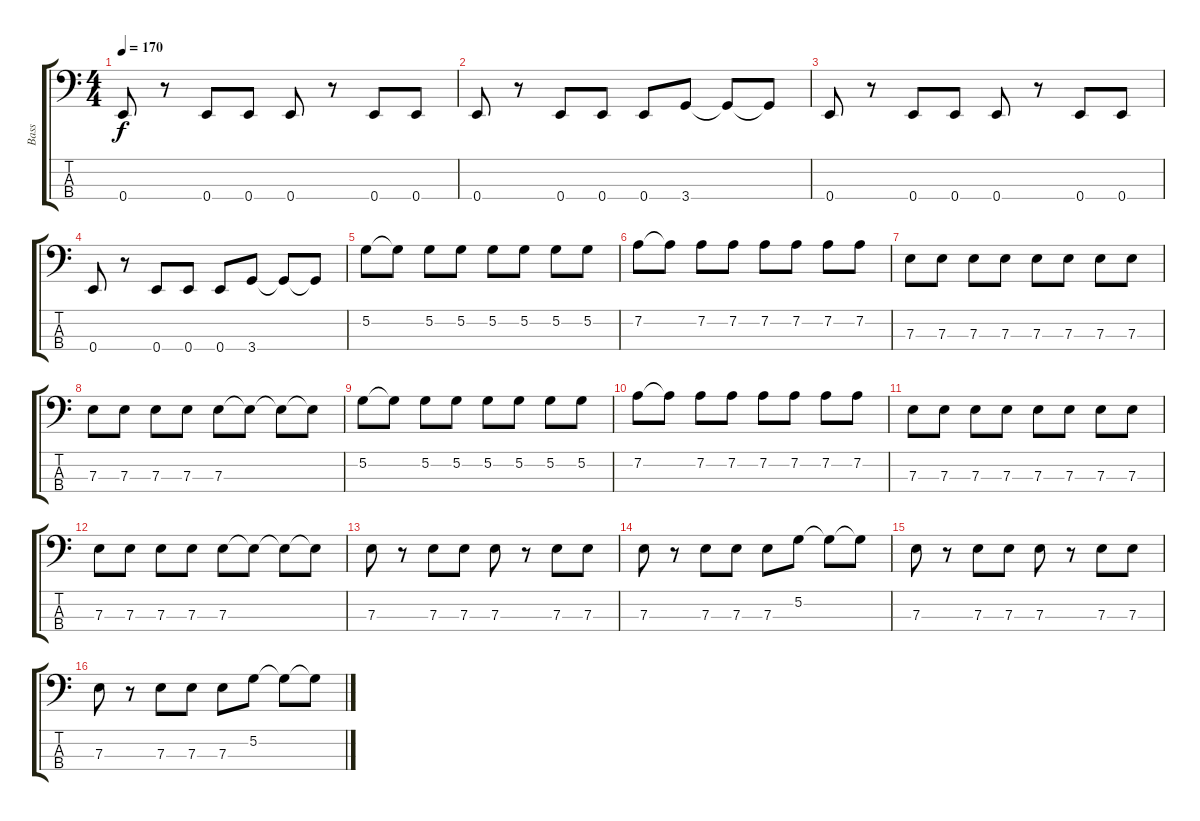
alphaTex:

\track ("Bass" "Bass") {instrument electricbassfinger}
\staff {score tabs}
\tuning (G2 D2 A1 E1) {hide}
\ts (4 4)
\tempo 170
\clef f4
\ks c
0.4.8{dy f} r.8 0.4.8 0.4.8 0.4.8 r.8 0.4.8 0.4.8 |
0.4.8 r.8 0.4.8 0.4.8 0.4.8 3.4.8 3.4{t}.8 3.4{t}.8 |
0.4.8 r.8 0.4.8 0.4.8 0.4.8 r.8 0.4.8 0.4.8 |
0.4.8 r.8 0.4.8 0.4.8 0.4.8 3.4.8 3.4{t}.8 3.4{t}.8 |
5.2.8 5.2{t}.8 5.2.8 5.2.8 5.2.8 5.2.8 5.2.8 5.2.8 |
7.2.8 7.2{t}.8 7.2.8 7.2.8 7.2.8 7.2.8 7.2.8 7.2.8 |
7.3.8 7.3.8 7.3.8 7.3.8 7.3.8 7.3.8 7.3.8 7.3.8 |
7.3.8 7.3.8 7.3.8 7.3.8 7.3.8 7.3{t}.8 7.3{t}.8 7.3{t}.8 |
5.2.8 5.2{t}.8 5.2.8 5.2.8 5.2.8 5.2.8 5.2.8 5.2.8 |
7.2.8 7.2{t}.8 7.2.8 7.2.8 7.2.8 7.2.8 7.2.8 7.2.8 |
7.3.8 7.3.8 7.3.8 7.3.8 7.3.8 7.3.8 7.3.8 7.3.8 |
7.3.8 7.3.8 7.3.8 7.3.8 7.3.8 7.3{t}.8 7.3{t}.8 7.3{t}.8 |
7.3.8 r.8 7.3.8 7.3.8 7.3.8 r.8 7.3.8 7.3.8 |
7.3.8 r.8 7.3.8 7.3.8 7.3.8 5.2.8 5.2{t}.8 5.2{t}.8 |
7.3.8 r.8 7.3.8 7.3.8 7.3.8 r.8 7.3.8 7.3.8 |
7.3.8 r.8 7.3.8 7.3.8 7.3.8 5.2.8 5.2{t}.8 5.2{t}.8
